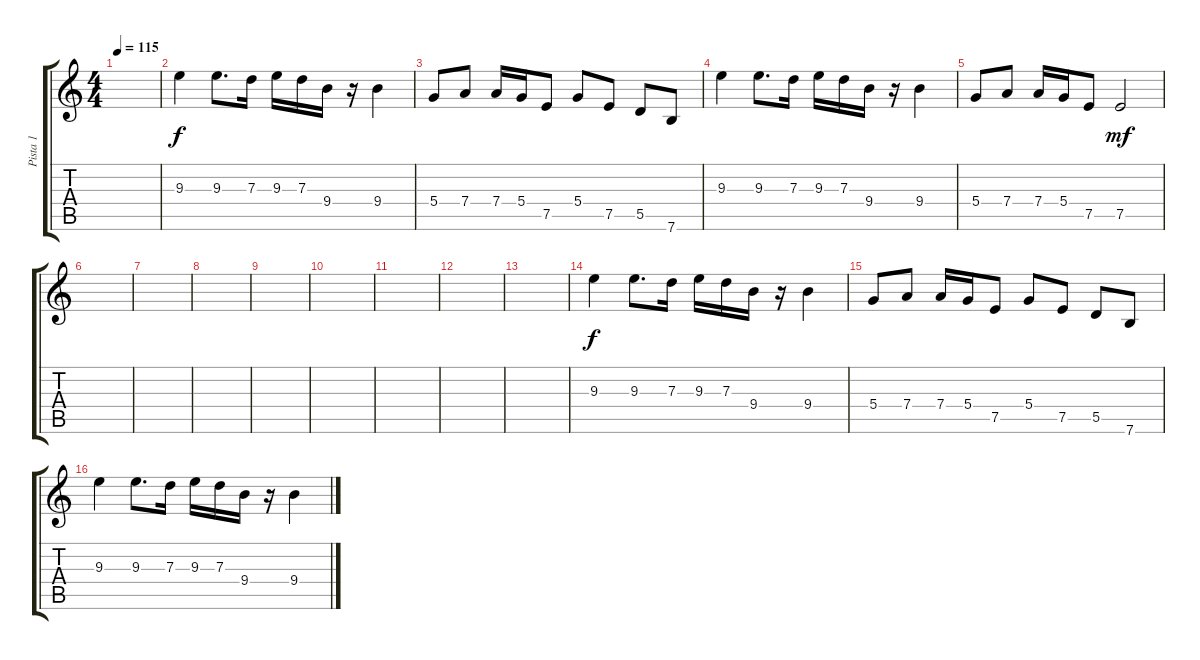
\track ("Pista 1" "Pista 1") {instrument distortionguitar}
\staff {score tabs}
\tuning (E4 B3 G3 D3 A2 E2) {hide}
\ts (4 4)
\tempo 115
\clef g2
\ks c
|
9.3.4{dy f instrument distortionguitar} 9.3.8{d} 7.3.16 9.3.16 7.3.16 9.4.16 r.16 9.4.4 |
5.4.8 7.4.8 7.4.16 5.4.16 7.5.8 5.4.8 7.5.8 5.5.8 7.6.8 |
9.3.4 9.3.8{d} 7.3.16 9.3.16 7.3.16 9.4.16 r.16 9.4.4 |
5.4.8 7.4.8 7.4.16 5.4.16 7.5.8 7.5.2{dy mf} |
|
|
|
|
|
|
|
|
9.3.4{dy f instrument distortionguitar} 9.3.8{d} 7.3.16 9.3.16 7.3.16 9.4.16 r.16 9.4.4 |
5.4.8 7.4.8 7.4.16 5.4.16 7.5.8 5.4.8 7.5.8 5.5.8 7.6.8 |
9.3.4 9.3.8{d} 7.3.16 9.3.16 7.3.16 9.4.16 r.16 9.4.4
